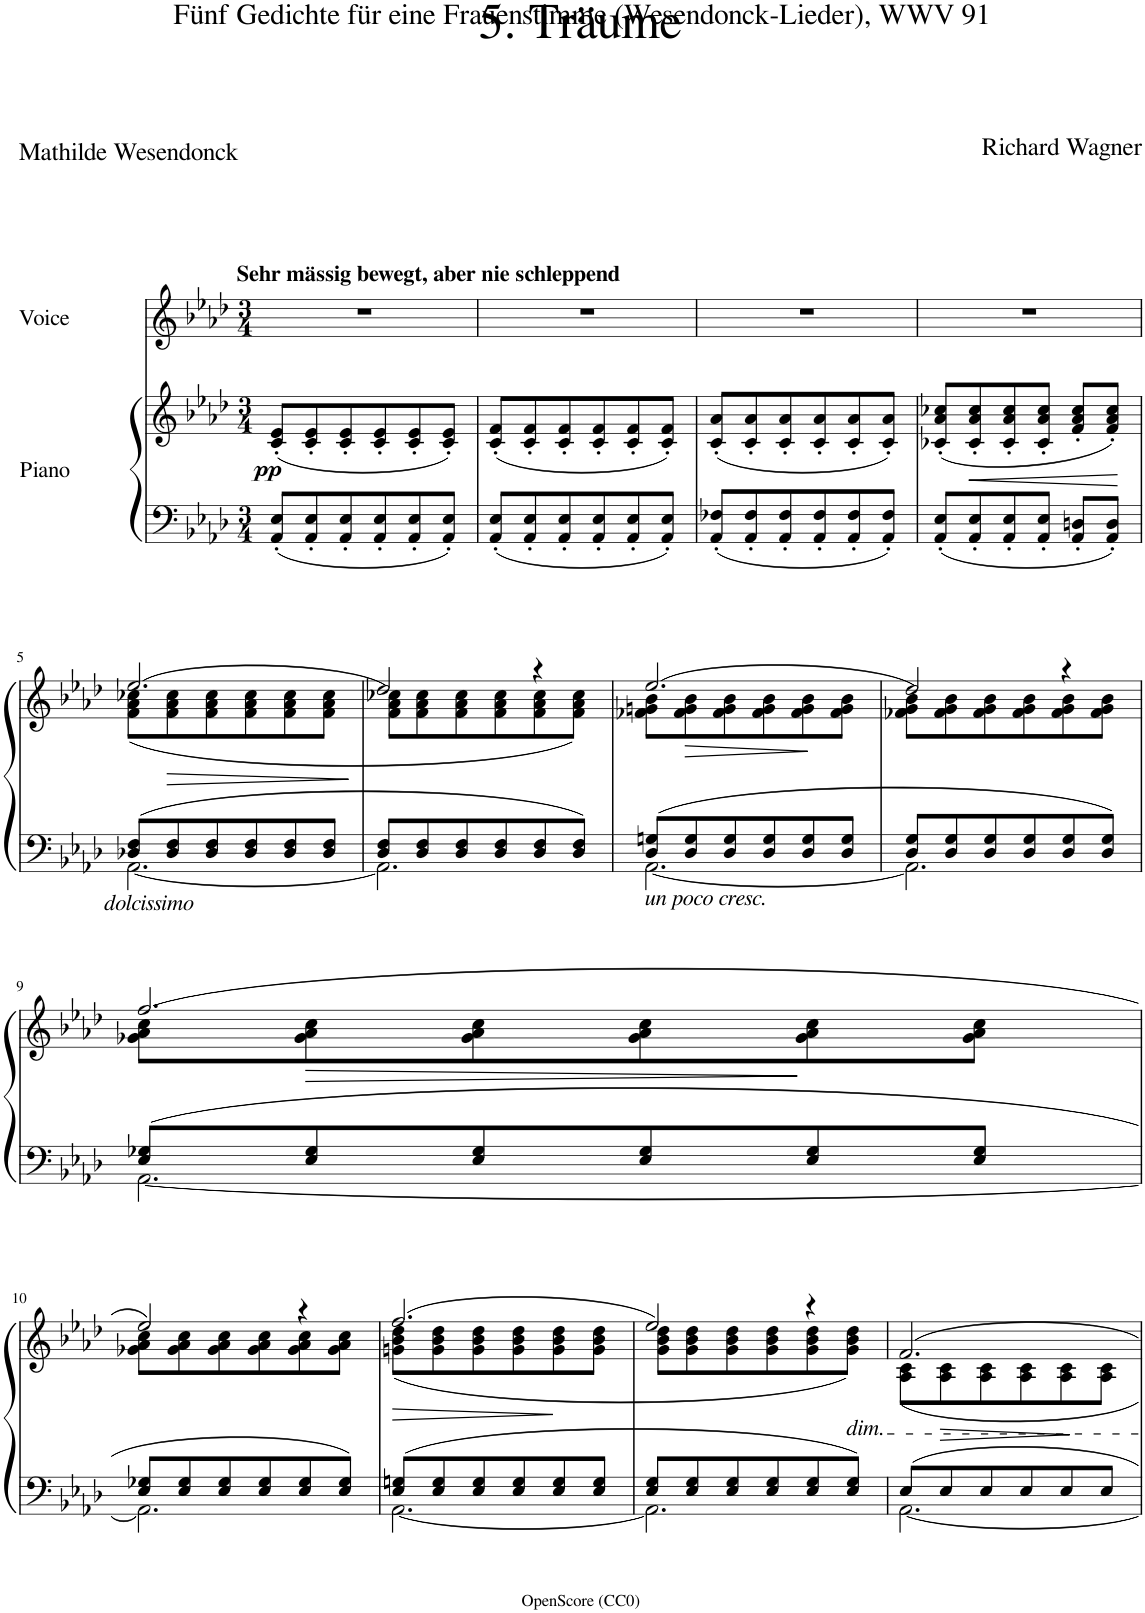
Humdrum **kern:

**kern	**kern	**dynam	**kern
*part2	*part2	*part2	*part1
*staff3	*staff2	*staff2/3	*staff1
*I"Piano	*	*	*I"Voice
*I'Pno	*	*	*
*clefF4	*clefG2	*	*clefG2
*k[b-e-a-d-]	*k[b-e-a-d-]	*	*k[b-e-a-d-]
*M3/4	*M3/4	*	*M3/4
=1	=1	=1	=1
!	!	!	!LO:TX:a:B:t=Sehr mässig bewegt, aber nie schleppend
!	!	!LO:DY:b	!
8AA-/' 8E-/'L	(8c/' 8e-/'L	pp	2.r
8AA-/' 8E-/'	8c/' 8e-/'	.	.
8AA-/' 8E-/'	8c/' 8e-/'	.	.
8AA-/' 8E-/'	8c/' 8e-/'	.	.
8AA-/' 8E-/'	8c/' 8e-/'	.	.
8AA-/' 8E-/'J	8c/' 8e-/'J)	.	.
=2	=2	=2	=2
8AA-/' 8E-/'L	(8c/' 8f/'L	.	2.r
8AA-/' 8E-/'	8c/' 8f/'	.	.
8AA-/' 8E-/'	8c/' 8f/'	.	.
8AA-/' 8E-/'	8c/' 8f/'	.	.
8AA-/' 8E-/'	8c/' 8f/'	.	.
8AA-/' 8E-/'J	8c/' 8f/'J)	.	.
=3	=3	=3	=3
8AA-/' 8F-X/'L	(8c/' 8a-/'L	.	2.r
8AA-/' 8F-/'	8c/' 8a-/'	.	.
8AA-/' 8F-/'	8c/' 8a-/'	.	.
8AA-/' 8F-/'	8c/' 8a-/'	.	.
8AA-/' 8F-/'	8c/' 8a-/'	.	.
8AA-/' 8F-/'J	8c/' 8a-/'J)	.	.
=4	=4	=4	=4
8AA-/' 8E-/'L	(8c-X/' 8a-/' 8cc-X/'L	.	2.r
!	!	!LO:HP:b	!
8AA-/' 8E-/'	8c-/' 8a-/' 8cc-/'	<	.
8AA-/' 8E-/'	8c-/' 8a-/' 8cc-/'	.	.
8AA-/' 8E-/'J	8c-/' 8a-/' 8cc-/'J	.	.
8AA-/' 8Dn/'L	8f/' 8a-/' 8cc-/'L	.	.
8AA-/' 8D/'J	8f/' 8a-/' 8cc-/'J)	.	.
.	.	[	.
!!LO:LB:g=z
=5	=5	=5	=5
*^	*^	*	*
!LO:TX:b:i:t=dolcissimo	!	!	!	!	!
8D-X/ 8F/L	[2.AA-\	(2.ee-/	(8f\ 8a-\ 8cc-X\L	.	2.r
!	!	!	!	!LO:HP:b	!
8D-/ 8F/	.	.	8f\ 8a-\ 8cc-\	>	.
8D-/ 8F/	.	.	8f\ 8a-\ 8cc-\	.	.
8D-/ 8F/	.	.	8f\ 8a-\ 8cc-\	.	.
8D-/ 8F/	.	.	8f\ 8a-\ 8cc-\	.	.
8D-/ 8F/J	.	.	8f\ 8a-\ 8cc-\J	.	.
=6	=6	=6	=6	=6	=6
8D-/ 8F/L	2.AA-\]	2dd-/)	8f\ 8a-\ 8cc-X\L	.	2.r
8D-/ 8F/	.	.	8f\ 8a-\ 8cc-\	.	.
8D-/ 8F/	.	.	8f\ 8a-\ 8cc-\	.	.
8D-/ 8F/	.	.	8f\ 8a-\ 8cc-\	.	.
8D-/ 8F/	.	4r	8f\ 8a-\ 8cc-\	.	.
8D-/ 8F/J	.	.	8f\ 8a-\ 8cc-\J)	.	.
=7	=7	=7	=7	=7	=7
!LO:TX:b:i:t=un poco cresc.	!	!	!	!	!
8D-/ 8Gn/L	[2.AA-\	(2.ee-/	8f-X\ 8gn\ 8b-\L	.	2.r
!	!	!	!	!LO:HP:b	!
8D-/ 8G/	.	.	8f-\ 8g\ 8b-\	>	.
8D-/ 8G/	.	.	8f-\ 8g\ 8b-\	.	.
8D-/ 8G/	.	.	8f-\ 8g\ 8b-\	.	.
8D-/ 8G/	.	.	8f-\ 8g\ 8b-\	]	.
8D-/ 8G/J	.	.	8f-\ 8g\ 8b-\J	.	.
=8	=8	=8	=8	=8	=8
8D-/ 8G/L	2.AA-\]	2dd-/)	8f-X\ 8g\ 8b-\L	.	2.r
8D-/ 8G/	.	.	8f-\ 8g\ 8b-\	.	.
8D-/ 8G/	.	.	8f-\ 8g\ 8b-\	.	.
8D-/ 8G/	.	.	8f-\ 8g\ 8b-\	.	.
8D-/ 8G/	.	4r	8f-\ 8g\ 8b-\	.	.
8D-/ 8G/J	.	.	8f-\ 8g\ 8b-\J	.	.
!!LO:LB:g=z
=9	=9	=9	=9	=9	=9
8E-/ 8G-X/L	[2.AA-\	(2.ff/	8g-X\ 8a-\ 8cc\L	.	2.r
!	!	!	!	!LO:HP:b	!
8E-/ 8G-/	.	.	8g-\ 8a-\ 8cc\	>	.
8E-/ 8G-/	.	.	8g-\ 8a-\ 8cc\	.	.
8E-/ 8G-/	.	.	8g-\ 8a-\ 8cc\	.	.
8E-/ 8G-/	.	.	8g-\ 8a-\ 8cc\	]	.
8E-/ 8G-/J	.	.	8g-\ 8a-\ 8cc\J	.	.
!!LO:LB:g=z
=10	=10	=10	=10	=10	=10
8E-/ 8G-X/L	2.AA-\]	2ee-/)	8g-X\ 8a-\ 8cc\L	.	2.r
8E-/ 8G-/	.	.	8g-\ 8a-\ 8cc\	.	.
8E-/ 8G-/	.	.	8g-\ 8a-\ 8cc\	.	.
8E-/ 8G-/	.	.	8g-\ 8a-\ 8cc\	.	.
8E-/ 8G-/	.	4r	8g-\ 8a-\ 8cc\	.	.
8E-/ 8G-/J	.	.	8g-\ 8a-\ 8cc\J	.	.
=11	=11	=11	=11	=11	=11
!	!	!	!	!LO:HP:b	!
8E-/ 8Gn/L	[2.AA-\	(2.ff/	(8gn\ 8b-\ 8dd-\L	>	2.r
8E-/ 8G/	.	.	8g\ 8b-\ 8dd-\	.	.
8E-/ 8G/	.	.	8g\ 8b-\ 8dd-\	.	.
8E-/ 8G/	.	.	8g\ 8b-\ 8dd-\	.	.
8E-/ 8G/	.	.	8g\ 8b-\ 8dd-\	]	.
8E-/ 8G/J	.	.	8g\ 8b-\ 8dd-\J	.	.
=12	=12	=12	=12	=12	=12
8E-/ 8G/L	2.AA-\]	2ee-/)	8g\ 8b-\ 8dd-\L	.	2.r
8E-/ 8G/	.	.	8g\ 8b-\ 8dd-\	.	.
8E-/ 8G/	.	.	8g\ 8b-\ 8dd-\	.	.
8E-/ 8G/	.	.	8g\ 8b-\ 8dd-\	.	.
8E-/ 8G/	.	4r	8g\ 8b-\ 8dd-\	.	.
!	!	!	!LO:TX:b:i:t=dim.	!	!
8E-/ 8G/J	.	.	8g\ 8b-\ 8dd-\J)	.	.
=13	=13	=13	=13	=13	=13
8E-/L	[2.AA-\	2.f/	8A-\ 8c\L	.	2.r
8E-/	.	.	8A-\ 8c\	.	.
8E-/	.	.	8A-\ 8c\	.	.
8E-/	.	.	8A-\ 8c\	.	.
8E-/	.	.	8A-\ 8c\	]	.
8E-/J	.	.	8A-\ 8c\J	.	.
*v	*v	*	*	*	*
*	*v	*v	*	*
=	=	=	=
*-	*-	*-	*-
